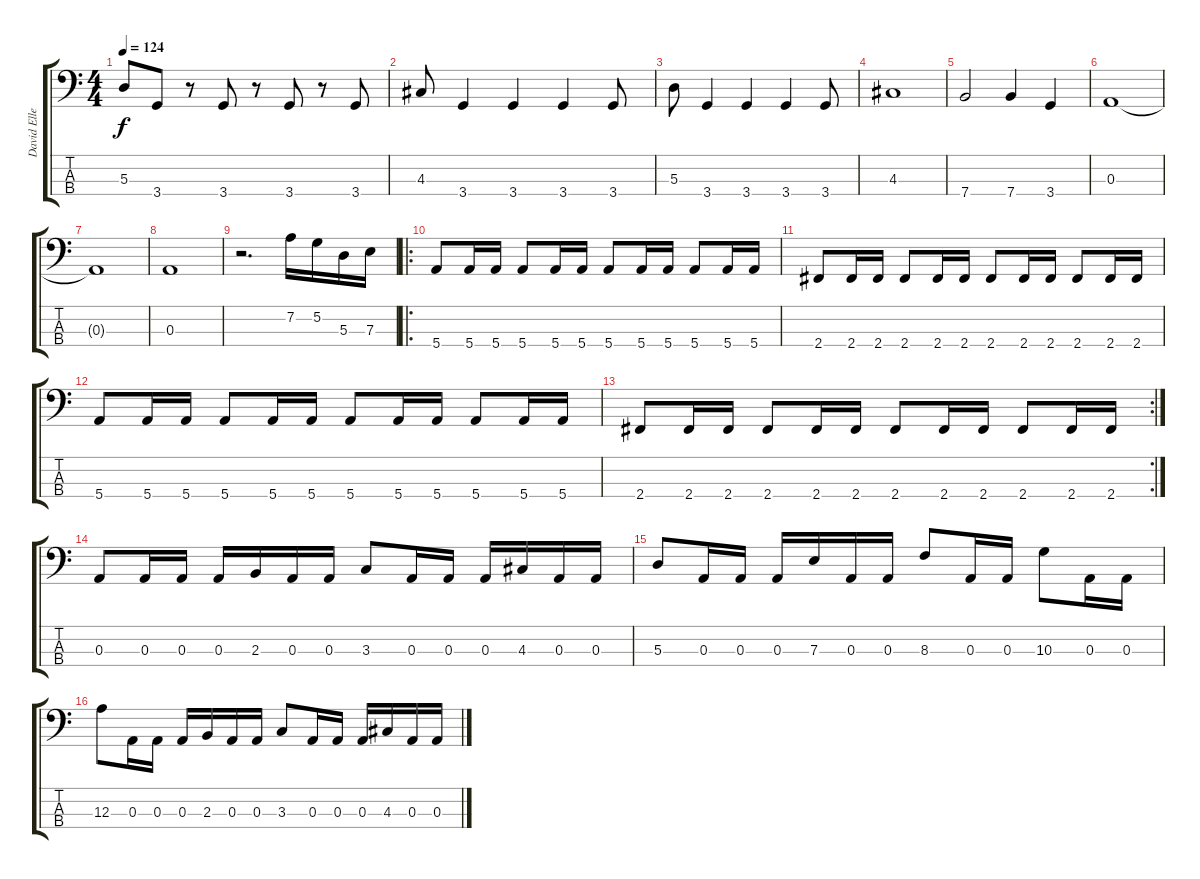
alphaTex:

\track ("David Ellefson" "David Elle") {instrument electricbasspick}
\staff {score tabs}
\tuning (G2 D2 A1 E1) {hide}
\ts (4 4)
\tempo 124
\clef f4
\ks c
5.3.8{dy f} 3.4.8 r.8 3.4.8 r.8 3.4.8 r.8 3.4.8 |
4.3.8 3.4.4 3.4.4 3.4.4 3.4.8 |
5.3.8 3.4.4 3.4.4 3.4.4 3.4.8 |
4.3.1 |
7.4.2 7.4.4 3.4.4 |
0.3.1 |
0.3{t}.1 |
0.3.1 |
r.2{d} 7.2.16 5.2.16 5.3.16 7.3.16 |
\ro
5.4.8 5.4.16 5.4.16 5.4.8 5.4.16 5.4.16 5.4.8 5.4.16 5.4.16 5.4.8 5.4.16 5.4.16 |
2.4.8 2.4.16 2.4.16 2.4.8 2.4.16 2.4.16 2.4.8 2.4.16 2.4.16 2.4.8 2.4.16 2.4.16 |
5.4.8 5.4.16 5.4.16 5.4.8 5.4.16 5.4.16 5.4.8 5.4.16 5.4.16 5.4.8 5.4.16 5.4.16 |
\rc 2
2.4.8 2.4.16 2.4.16 2.4.8 2.4.16 2.4.16 2.4.8 2.4.16 2.4.16 2.4.8 2.4.16 2.4.16 |
0.3.8 0.3.16 0.3.16 0.3.16 2.3.16 0.3.16 0.3.16 3.3.8 0.3.16 0.3.16 0.3.16 4.3.16 0.3.16 0.3.16 |
5.3.8 0.3.16 0.3.16 0.3.16 7.3.16 0.3.16 0.3.16 8.3.8 0.3.16 0.3.16 10.3.8 0.3.16 0.3.16 |
12.3.8 0.3.16 0.3.16 0.3.16 2.3.16 0.3.16 0.3.16 3.3.8 0.3.16 0.3.16 0.3.16 4.3.16 0.3.16 0.3.16
